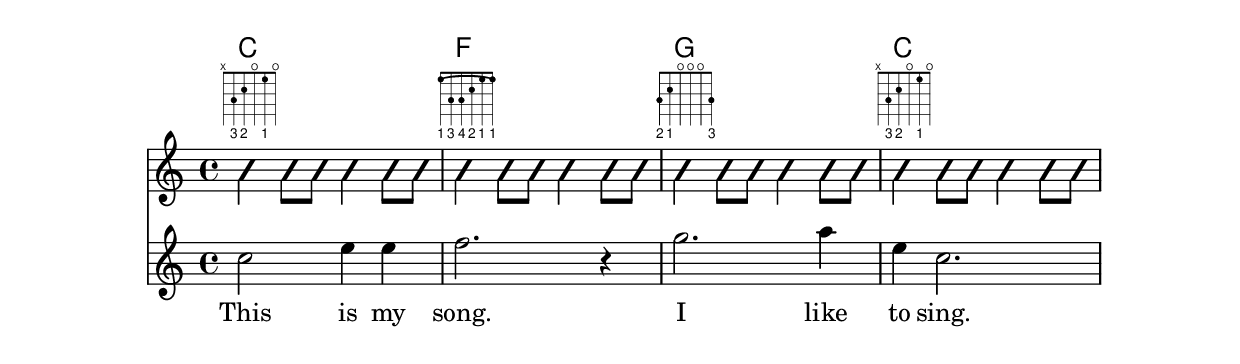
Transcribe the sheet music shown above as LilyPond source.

%% Do not edit this file; it is automatically
%% generated from LSR http://lsr.dsi.unimi.it
%% This file is in the public domain.
\version "2.13.16"

\header {
  lsrtags = "rhythms, fretted-strings"

%% Translation of GIT committish: 00ef2ac3dd16e21c9ffdffaa4d6d043a3f1a76e6
  texidoces = "
Para la música de guitarra, es posible mostrar los ritmos de rasgueo,
además de las notas de la melodía, acordes y diagramas de posiciones.

"
  doctitlees = "Ritmos rasgueados de guitarra"


%% Translation of GIT committish: d96023d8792c8af202c7cb8508010c0d3648899d
  texidocde = "
In Guitarrennotation kann neben Melodie, Akkordbezeichnungen und
Bunddiagrammen auch der Schlagrhythmus angegeben werden.

"
  doctitlede = "Schlagrhythmus für Guitarren"



%% Translation of GIT committish: fa7695ea860d7ab2db86581dd5f8bc4f413f6705
  texidocfr = "
En matière de notation pour guitare, il arrive que soient indiqués les
@qq{coups de gratte} en plus de la mélodie, grilles d'accords et
diagrammes de tablature.

"
  doctitlefr = "Rythmique et guitare"

  texidoc = "
For guitar music, it is possible to show strum rhythms, along with
melody notes, chord names and fret diagrams.

"
  doctitle = "Guitar strum rhythms"
} % begin verbatim

\include "predefined-guitar-fretboards.ly"
<<
  \new ChordNames {
    \chordmode {
      c1 | f | g | c
    }
  }
  \new FretBoards {
    \chordmode {
      c1 | f | g | c
    }
  }
  \new Voice \with {
    \consists "Pitch_squash_engraver"
  } {
    \relative c'' {
      \improvisationOn
      c4 c8 c c4 c8 c
      f4 f8 f f4 f8 f
      g4 g8 g g4 g8 g
      c4 c8 c c4 c8 c
    }
  }
  \new Voice = "melody" {
    \relative c'' {
      c2 e4 e4
      f2. r4
      g2. a4
      e4 c2.
    }
  }
  \new Lyrics {
    \lyricsto "melody" {
      This is my song.
      I like to sing.
    }
  }
>>

